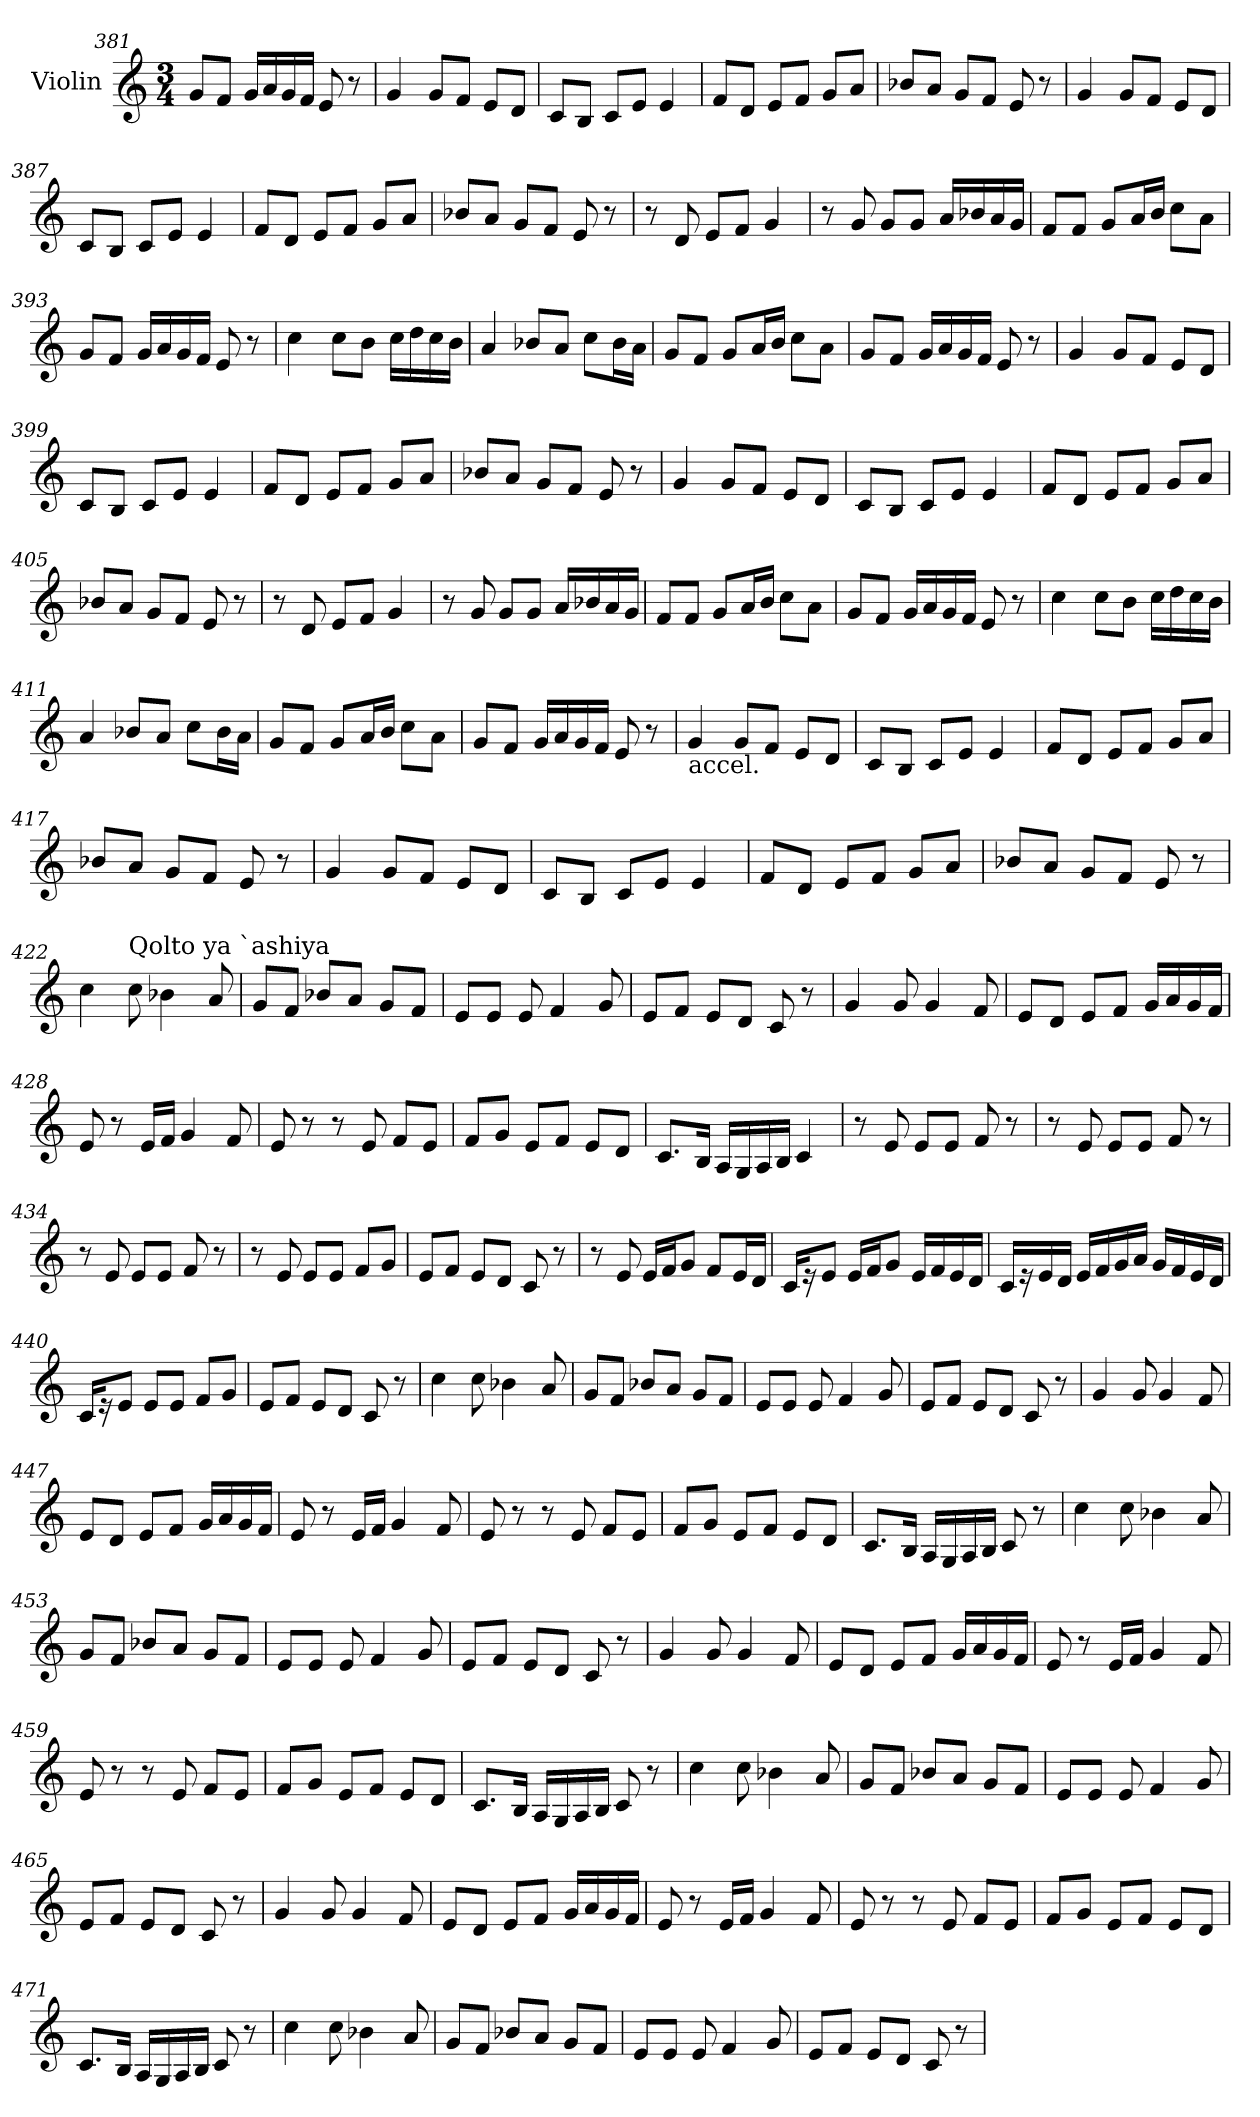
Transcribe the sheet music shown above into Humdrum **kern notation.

**kern
*part1
*staff1
*I"Violin
!!LO:PB:g=z
*clefG2
*k[]
*C:
*M3/4
=381
8g/L
8f/J
16g/LL
16a/
16g/
16f/JJ
8e/
8r
=382
4g/
8g/L
8f/J
8e/L
8d/J
=383
8c/L
8B/J
8c/L
8e/J
4e/
=384
8f/L
8d/J
8e/L
8f/J
8g/L
8a/J
=385
8b-X/L
8a/J
8g/L
8f/J
8e/
8r
!!LO:PB:g=z
=386
4g/
8g/L
8f/J
8e/L
8d/J
!!LO:PB:g=z
=387
8c/L
8B/J
8c/L
8e/J
4e/
=388
8f/L
8d/J
8e/L
8f/J
8g/L
8a/J
=389
8b-X/L
8a/J
8g/L
8f/J
8e/
8r
=390
8r
8d/
8e/L
8f/J
4g/
=391
8r
8g/
8g/L
8g/J
16a/LL
16b-X/
16a/
16g/JJ
!!LO:PB:g=z
=392
8f/L
8f/J
8g/L
16a/L
16b/JJ
8cc\L
8a\J
!!LO:PB:g=z
=393
8g/L
8f/J
16g/LL
16a/
16g/
16f/JJ
8e/
8r
=394
4cc\
8cc\L
8b\J
16cc\LL
16dd\
16cc\
16b\JJ
=395
4a/
8b-X/L
8a/J
8cc\L
16b-\L
16a\JJ
=396
8g/L
8f/J
8g/L
16a/L
16b/JJ
8cc\L
8a\J
!!LO:PB:g=z
=397
8g/L
8f/J
16g/LL
16a/
16g/
16f/JJ
8e/
8r
!!LO:PB:g=z
=398
4g/
8g/L
8f/J
8e/L
8d/J
=399
8c/L
8B/J
8c/L
8e/J
4e/
=400
8f/L
8d/J
8e/L
8f/J
8g/L
8a/J
=401
8b-X/L
8a/J
8g/L
8f/J
8e/
8r
=402
4g/
8g/L
8f/J
8e/L
8d/J
!!LO:PB:g=z
=403
8c/L
8B/J
8c/L
8e/J
4e/
=404
8f/L
8d/J
8e/L
8f/J
8g/L
8a/J
=405
8b-X/L
8a/J
8g/L
8f/J
8e/
8r
=406
8r
8d/
8e/L
8f/J
4g/
=407
8r
8g/
8g/L
8g/J
16a/LL
16b-X/
16a/
16g/JJ
!!LO:PB:g=z
=408
8f/L
8f/J
8g/L
16a/L
16b/JJ
8cc\L
8a\J
!!LO:PB:g=z
=409
8g/L
8f/J
16g/LL
16a/
16g/
16f/JJ
8e/
8r
=410
4cc\
8cc\L
8b\J
16cc\LL
16dd\
16cc\
16b\JJ
=411
4a/
8b-X/L
8a/J
8cc\L
16b-\L
16a\JJ
=412
8g/L
8f/J
8g/L
16a/L
16b/JJ
8cc\L
8a\J
!!LO:PB:g=z
=413
8g/L
8f/J
16g/LL
16a/
16g/
16f/JJ
8e/
8r
!!LO:PB:g=z
=414
!LO:TX:b:t=accel.
4g/
8g/L
8f/J
8e/L
8d/J
=415
8c/L
8B/J
8c/L
8e/J
4e/
=416
8f/L
8d/J
8e/L
8f/J
8g/L
8a/J
=417
8b-X/L
8a/J
8g/L
8f/J
8e/
8r
=418
4g/
8g/L
8f/J
8e/L
8d/J
!!LO:PB:g=z
=419
8c/L
8B/J
8c/L
8e/J
4e/
!!LO:PB:g=z
=420
8f/L
8d/J
8e/L
8f/J
8g/L
8a/J
=421
8b-X/L
8a/J
8g/L
8f/J
8e/
8r
=422
4cc\
!LO:TX:a:t=Qolto ya `ashiya
8cc\
4b-X\
8a/
=423
8g/L
8f/J
8b-X/L
8a/J
8g/L
8f/J
=424
8e/L
8e/J
8e/
4f/
8g/
!!LO:PB:g=z
=425
8e/L
8f/J
8e/L
8d/J
8c/
8r
!!LO:PB:g=z
=426
4g/
8g/
4g/
8f/
=427
8e/L
8d/J
8e/L
8f/J
16g/LL
16a/
16g/
16f/JJ
=428
8e/
8r
16e/LL
16f/JJ
4g/
8f/
=429
8e/
8r
8r
8e/
8f/L
8e/J
!!LO:PB:g=z
=430
8f/L
8g/J
8e/L
8f/J
8e/L
8d/J
!!LO:PB:g=z
=431
8.c/L
16B/Jk
16A/LL
16G/
16A/
16B/JJ
4c/
=432
8r
8e/
8e/L
8e/J
8f/
8r
=433
8r
8e/
8e/L
8e/J
8f/
8r
=434
8r
8e/
8e/L
8e/J
8f/
8r
!!LO:PB:g=z
=435
8r
8e/
8e/L
8e/J
8f/L
8g/J
!!LO:PB:g=z
=436
8e/L
8f/J
8e/L
8d/J
8c/
8r
=437
8r
8e/
16e/LL
16f/J
8g/J
8f/L
16e/L
16d/JJ
=438
16c/KL
16r
8e/J
16e/LL
16f/J
8g/J
16e/LL
16f/
16e/
16d/JJ
=439
16c/LL
16r
16e/
16d/JJ
16e/LL
16f/
16g/
16a/JJ
16g/LL
16f/
16e/
16d/JJ
!!LO:PB:g=z
=440
16c/KL
16r
8e/J
8e/L
8e/J
8f/L
8g/J
!!LO:PB:g=z
=441
8e/L
8f/J
8e/L
8d/J
8c/
8r
=442
4cc\
8cc\
4b-X\
8a/
=443
8g/L
8f/J
8b-X/L
8a/J
8g/L
8f/J
=444
8e/L
8e/J
8e/
4f/
8g/
=445
8e/L
8f/J
8e/L
8d/J
8c/
8r
!!LO:PB:g=z
=446
4g/
8g/
4g/
8f/
=447
8e/L
8d/J
8e/L
8f/J
16g/LL
16a/
16g/
16f/JJ
=448
8e/
8r
16e/LL
16f/JJ
4g/
8f/
=449
8e/
8r
8r
8e/
8f/L
8e/J
=450
8f/L
8g/J
8e/L
8f/J
8e/L
8d/J
!!LO:PB:g=z
=451
8.c/L
16B/Jk
16A/LL
16G/
16A/
16B/JJ
8c/
8r
!!LO:PB:g=z
=452
4cc\
8cc\
4b-X\
8a/
=453
8g/L
8f/J
8b-X/L
8a/J
8g/L
8f/J
=454
8e/L
8e/J
8e/
4f/
8g/
=455
8e/L
8f/J
8e/L
8d/J
8c/
8r
=456
4g/
8g/
4g/
8f/
!!LO:PB:g=z
=457
8e/L
8d/J
8e/L
8f/J
16g/LL
16a/
16g/
16f/JJ
!!LO:PB:g=z
=458
8e/
8r
16e/LL
16f/JJ
4g/
8f/
=459
8e/
8r
8r
8e/
8f/L
8e/J
=460
8f/L
8g/J
8e/L
8f/J
8e/L
8d/J
=461
8.c/L
16B/Jk
16A/LL
16G/
16A/
16B/JJ
8c/
8r
!!LO:PB:g=z
=462
4cc\
8cc\
4b-X\
8a/
!!LO:PB:g=z
=463
8g/L
8f/J
8b-X/L
8a/J
8g/L
8f/J
=464
8e/L
8e/J
8e/
4f/
8g/
=465
8e/L
8f/J
8e/L
8d/J
8c/
8r
=466
4g/
8g/
4g/
8f/
=467
8e/L
8d/J
8e/L
8f/J
16g/LL
16a/
16g/
16f/JJ
!!LO:PB:g=z
=468
8e/
8r
16e/LL
16f/JJ
4g/
8f/
!!LO:PB:g=z
=469
8e/
8r
8r
8e/
8f/L
8e/J
=470
8f/L
8g/J
8e/L
8f/J
8e/L
8d/J
=471
8.c/L
16B/Jk
16A/LL
16G/
16A/
16B/JJ
8c/
8r
=472
4cc\
8cc\
4b-X\
8a/
!!LO:PB:g=z
=473
8g/L
8f/J
8b-X/L
8a/J
8g/L
8f/J
!!LO:PB:g=z
=474
8e/L
8e/J
8e/
4f/
8g/
=475
8e/L
8f/J
8e/L
8d/J
8c/
8r
=
*-
